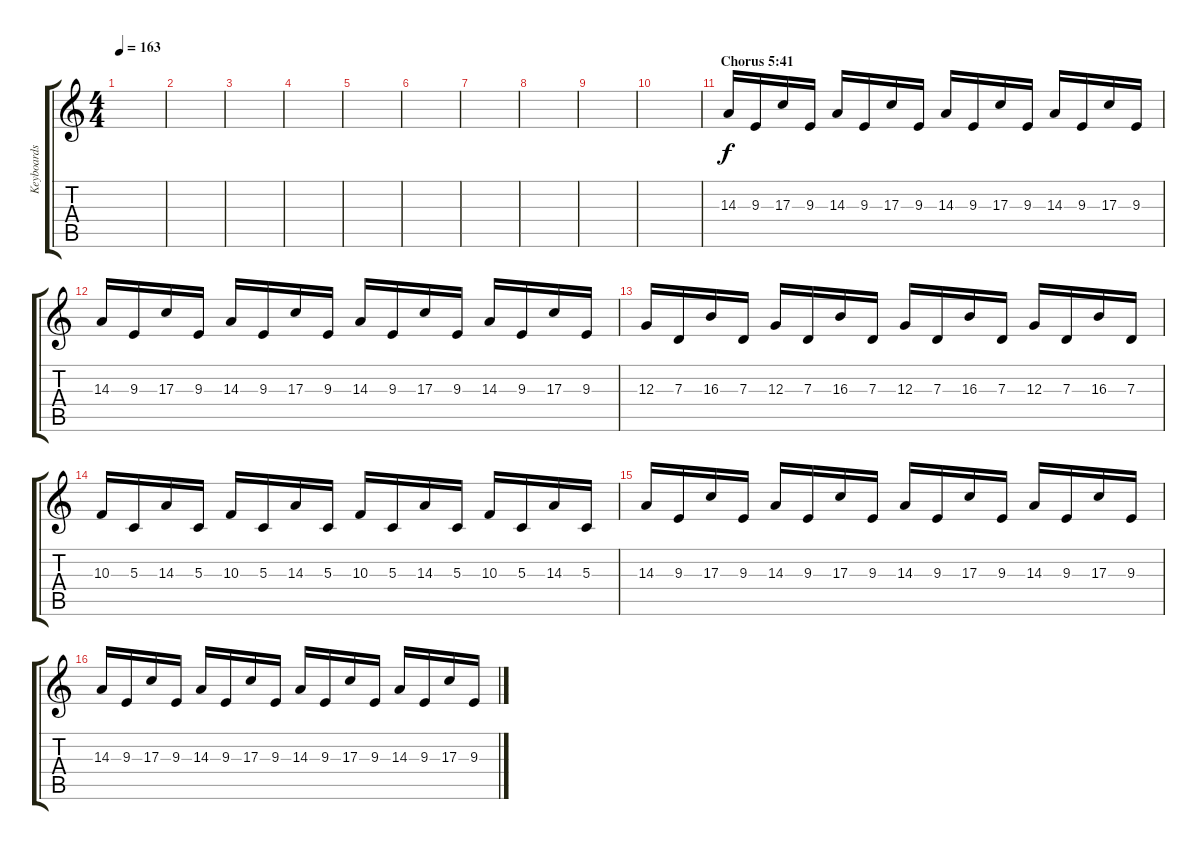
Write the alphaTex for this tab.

\track ("Keyboards" "Keyboards") {instrument synthbrass1}
\staff {score tabs}
\tuning (E4 B3 G3 D3 A2 E2) {hide}
\ts (4 4)
\tempo 163
\clef g2
\ks c
|
|
|
|
|
|
|
|
|
|
\section ("" "Chorus 5:41")
14.3.16 9.3.16 17.3.16 9.3.16 14.3.16 9.3.16 17.3.16 9.3.16 14.3.16 9.3.16 17.3.16 9.3.16 14.3.16 9.3.16 17.3.16 9.3.16 |
14.3.16 9.3.16 17.3.16 9.3.16 14.3.16 9.3.16 17.3.16 9.3.16 14.3.16 9.3.16 17.3.16 9.3.16 14.3.16 9.3.16 17.3.16 9.3.16 |
12.3.16 7.3.16 16.3.16 7.3.16 12.3.16 7.3.16 16.3.16 7.3.16 12.3.16 7.3.16 16.3.16 7.3.16 12.3.16 7.3.16 16.3.16 7.3.16 |
10.3.16 5.3.16 14.3.16 5.3.16 10.3.16 5.3.16 14.3.16 5.3.16 10.3.16 5.3.16 14.3.16 5.3.16 10.3.16 5.3.16 14.3.16 5.3.16 |
14.3.16 9.3.16 17.3.16 9.3.16 14.3.16 9.3.16 17.3.16 9.3.16 14.3.16 9.3.16 17.3.16 9.3.16 14.3.16 9.3.16 17.3.16 9.3.16 |
14.3.16 9.3.16 17.3.16 9.3.16 14.3.16 9.3.16 17.3.16 9.3.16 14.3.16 9.3.16 17.3.16 9.3.16 14.3.16 9.3.16 17.3.16 9.3.16
